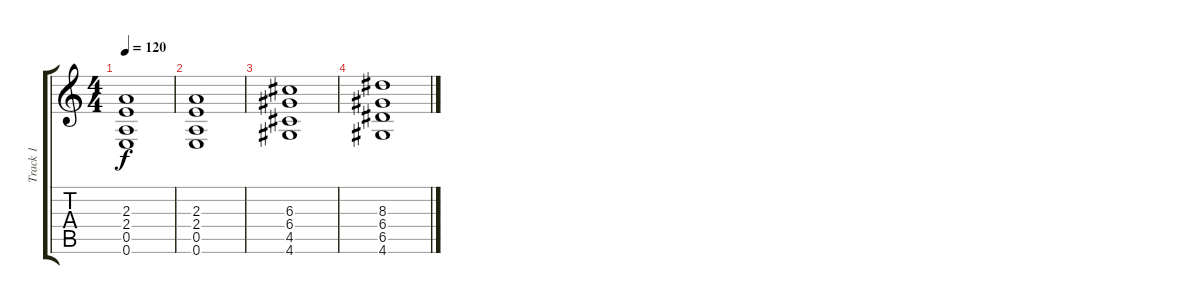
\track ("Track 1" "Track 1") {instrument distortionguitar}
\staff {score tabs}
\tuning (E4 B3 G3 D3 A2 E2) {hide}
\ts (4 4)
\tempo 120
\clef g2
\ks c
(2.3 2.4 0.5 0.6).1{dy f} |
(2.3 2.4 0.5 0.6).1 |
(6.3 6.4 4.5 4.6).1 |
(8.3 6.4 6.5 4.6).1
